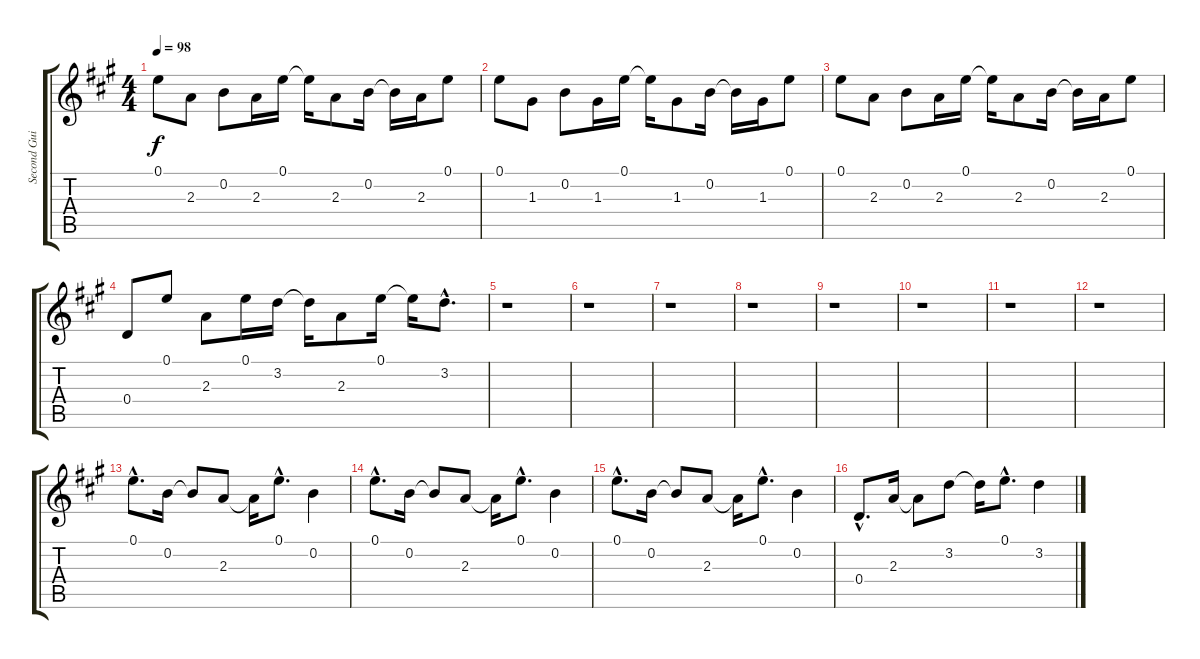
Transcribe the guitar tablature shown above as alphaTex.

\track ("Second Guitar" "Second Gui") {instrument acousticguitarnylon}
\staff {score tabs}
\tuning (E4 B3 G3 D3 A2 E2) {hide}
\ts (4 4)
\tempo 98
\clef g2
\ks a
0.1.8{dy f} 2.3.8 0.2.8 2.3.16 0.1.16 0.1{t}.16 2.3.8 0.2.16 0.2{t}.16 2.3.16 0.1.8 |
0.1.8 1.3.8 0.2.8 1.3.16 0.1.16 0.1{t}.16 1.3.8 0.2.16 0.2{t}.16 1.3.16 0.1.8 |
0.1.8 2.3.8 0.2.8 2.3.16 0.1.16 0.1{t}.16 2.3.8 0.2.16 0.2{t}.16 2.3.16 0.1.8 |
0.4.8 0.1.8 2.3.8 0.1.16 3.2.16 3.2{t}.16 2.3.8 0.1.16 0.1{t}.16 3.2{hac}.8{d} |
r.1 |
r.1 |
r.1 |
r.1 |
r.1 |
r.1 |
r.1 |
r.1 |
0.1{hac}.8{d} 0.2.16 0.2{t}.8 2.3.8 2.3{t}.16 0.1{hac}.8{d} 0.2.4 |
0.1{hac}.8{d} 0.2.16 0.2{t}.8 2.3.8 2.3{t}.16 0.1{hac}.8{d} 0.2.4 |
0.1{hac}.8{d} 0.2.16 0.2{t}.8 2.3.8 2.3{t}.16 0.1{hac}.8{d} 0.2.4 |
0.4{hac}.8{d} 2.3.16 2.3{t}.8 3.2.8 3.2{t}.16 0.1{hac}.8{d} 3.2.4
